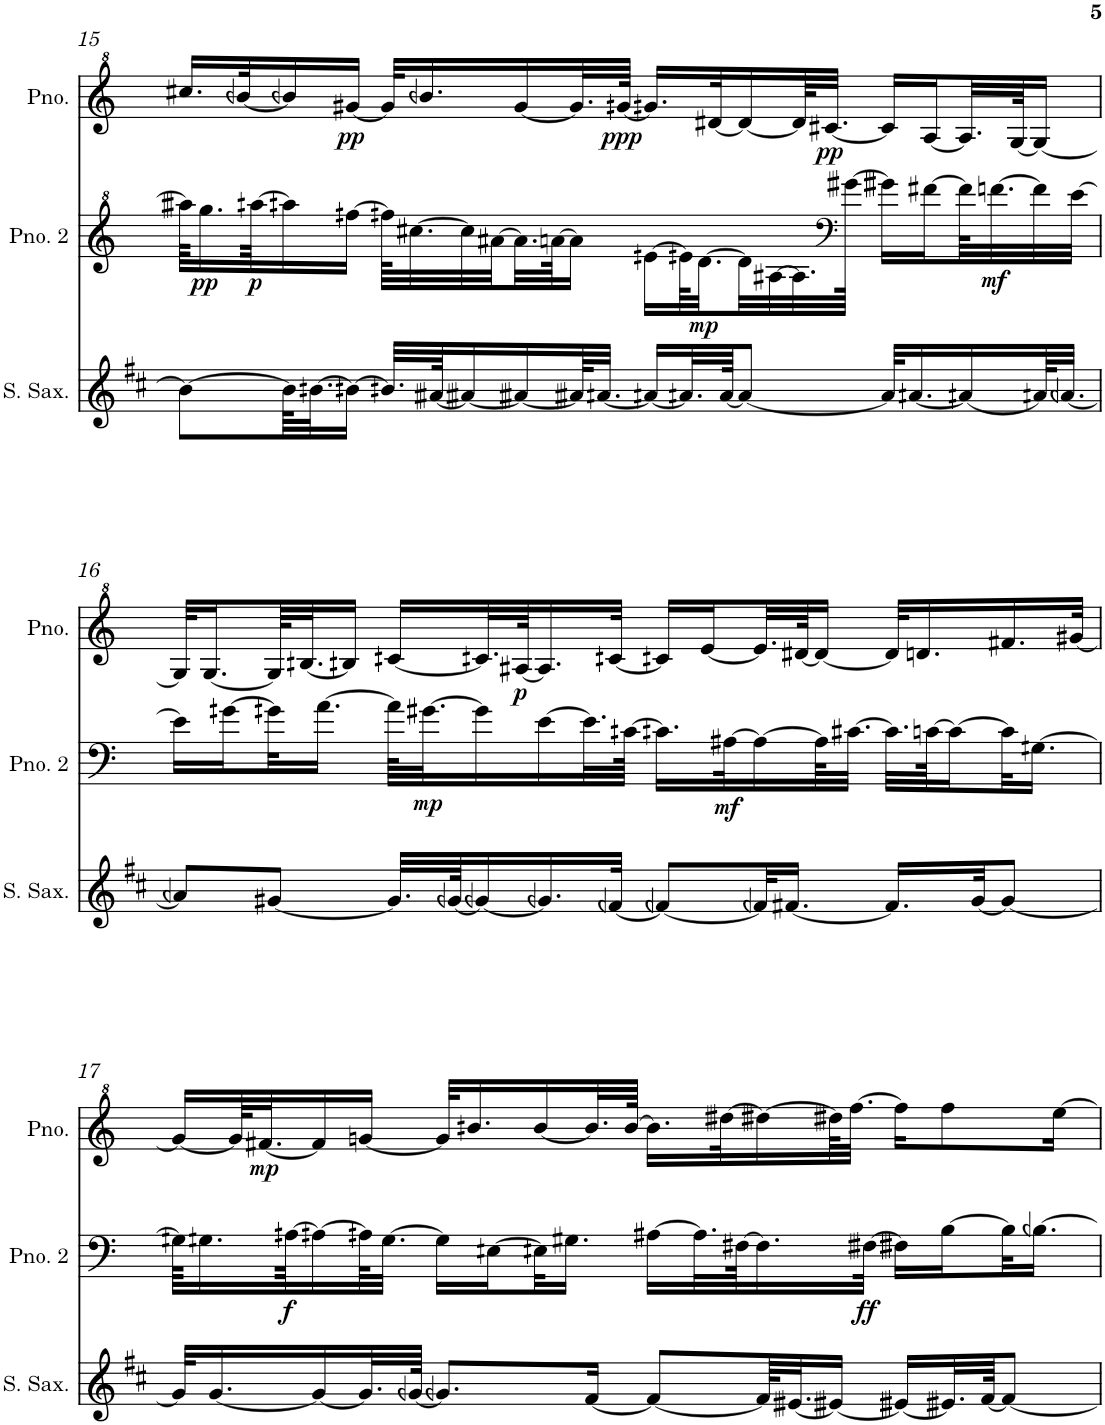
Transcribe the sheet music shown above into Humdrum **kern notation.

**kern	**kern	**dynam	**kern	**dynam
*part3	*part2	*part2	*part1	*part1
*staff3	*staff2	*staff2	*staff1	*staff1
*I"Soprano Saxophone	*I"Piano 2	*	*I"Piano	*
*I'S. Sax.	*I'Pno. 2	*	*I'Pno.	*
!!LO:PB:g=z
*clefG2	*clefG^2	*	*clefG^2	*
*Trd1c2	*	*	*	*
*k[f#c#]	*k[]	*	*k[]	*
*M4/4	*M4/4	*	*M4/4	*
=15	=15	=15	=15	=15
8b#\L_	64aaan\KKLL]	.	16.ccc#X/LL	.
!	!	!LO:DY:b	!	!
.	16.ggg\	pp	.	.
.	.	.	[32bbn/K	.
!	!	!LO:DY:b	!	!
.	[64aaan\KK	p	.	.
64b#\KLL]	16aaan\]	.	16bbn/]	.
[32.bn\J	.	.	.	.
!	!	!	!	!LO:DY:b
16bn\JJ_	[16fffn\JJ	.	[16gg#X/JJ	pp
32.bn/LLL]	64fffn\KLLL]	.	32gg#/KLL]	.
.	[32.ccc#X\	.	.	.
.	.	.	16.bbn/	.
[64an/JK	.	.	.	.
16an/_	32ccc#\]	.	.	.
.	[32aa#X\	.	.	.
16an/_	32.aa#\]	.	[16gg#/	.
.	[64aan\JK	.	.	.
64an/KL]	16aa\JJ]	.	32.gg#/L]	.
[32.an/JJJ	.	.	.	.
!	!	!	!	!LO:DY:b
.	.	.	[64ggn/JJJk	ppp
16an/LL_	[16een\LL	.	16.ggn/LL]	.
32.an/L]	64een\KL]	.	.	.
!	!	!LO:DY:b	!	!
.	[32.dd\	mp	.	.
.	.	.	[32dd#X/K	.
[64a/JJK	.	.	.	.
8a/J_	32dd\]	.	16dd#/_	.
.	[32a#X\	.	.	.
.	32.a#\]	.	64dd#/KL]	.
!	!	!	!	!LO:DY:b
.	.	.	[32.cc#X/JJJ	pp
*	*clefF4	*	*	*
.	[64gn\JJJk	.	.	.
32a/KLL]	16gn\LL]	.	16cc#/LL]	.
[16.an/	.	.	.	.
.	[16f#X\	.	[16a/	.
16an/_	64f#\KL]	.	32.a/L]	.
!	!	!LO:DY:b	!	!
.	[32.fn\	mf	.	.
.	.	.	[64g/JK	.
64an/KL]	32f\]	.	16g/JJ_	.
[32.an/JJJ	.	.	.	.
.	[32e\JJJ	.	.	.
!!LO:LB:g=z
=16	=16	=16	=16	=16
8an/L]	16e\LL]	.	32g/KLL]	.
.	.	.	[16.g/	.
.	[16gn\	.	.	.
[8g#X/J	32gn\K]	.	64g/KL]	.
.	.	.	[32.bn/J	.
.	[16.a\JJ	.	.	.
.	.	.	16bn/JJ]	.
32.g#/LLL]	64a\KLLL]	.	[16ccn/LL	.
!	!	!LO:DY:b	!	!
.	[32.g#X\J	mp	.	.
[64gn/JK	.	.	.	.
16gn/_	16g#\]	.	32.ccn/L]	.
!	!	!	!	!LO:DY:b
.	.	.	[64a#X/JK	p
16.gn/]	[16e\	.	16.a#/]	.
.	32.e\L]	.	.	.
[32fn/JJk	.	.	[32ccn/JJk	.
.	[64cn\JJJk	.	.	.
8fn/L_	16.cn\LL]	.	16ccn/LL]	.
.	.	.	[16ee/	.
!	!	!LO:DY:b	!	!
.	[32A#X\K	mf	.	.
32fn/KL]	16A#\_	.	32.ee/L]	.
[16.f#X/JJ	.	.	.	.
.	.	.	[64dd#X/JK	.
.	64A#\KL]	.	16dd#/JJ_	.
.	[32.c#X\JJJ	.	.	.
16.f#/LL]	32.c#\LLL]	.	32dd#/KLL]	.
.	.	.	16.ddn/	.
.	[64cn\JK	.	.	.
.	16c\_	.	.	.
[32g/JK	.	.	.	.
8g/J_	32c\K]	.	16.ff#X/	.
.	[16.Gn\JJ	.	.	.
.	.	.	[32gg#X/JJk	.
!!LO:LB:g=z
=17	=17	=17	=17	=17
32g/KLL]	64Gn\KKLL]	.	16gg#/LL_	.
.	16.Gn\	.	.	.
[16.g/	.	.	.	.
.	.	.	64gg#/KL]	.
!	!	!	!	!LO:DY:b
.	.	.	[32.ff#X/J	mp
!	!	!LO:DY:b	!	!
.	[64An\KK	f	.	.
16g/_	16An\_	.	16ff#/]	.
32.g/L]	64An\KL]	.	[16ggn/JJ	.
.	[32.G\JJJ	.	.	.
[64gn/JJJk	.	.	.	.
8.gn/L]	16G\LL]	.	32gg/KLL]	.
.	.	.	16.bbn/	.
.	[16En\	.	.	.
.	32En\K]	.	[16bb/	.
.	16.G#X\JJ	.	.	.
[16f#/Jk	.	.	32.bb/L]	.
.	.	.	[64bb/JJJk	.
8f#/L_	[16A#X\LL	.	16.bb\LL]	.
.	32.A#\L]	.	.	.
.	.	.	[32dddn\K	.
.	[64F#X\JK	.	.	.
64f#/KLL]	16.F#\]	.	16dddn\_	.
[32.en/J	.	.	.	.
16en/JJ_	.	.	64dddn\KL]	.
.	.	.	[32.fff\JJJ	.
!	!	!LO:DY:b	!	!
.	[32Fn\JJk	ff	.	.
16en/LL_	16Fn\LL]	.	16fff\KL]	.
32.en/L]	[16B\	.	8fff\	.
[64f#/JJK	.	.	.	.
8f#/J_	32B\K]	.	.	.
.	[16.Bn\JJ	.	.	.
.	.	.	[16eee\Jk	.
=	=	=	=	=
*-	*-	*-	*-	*-
